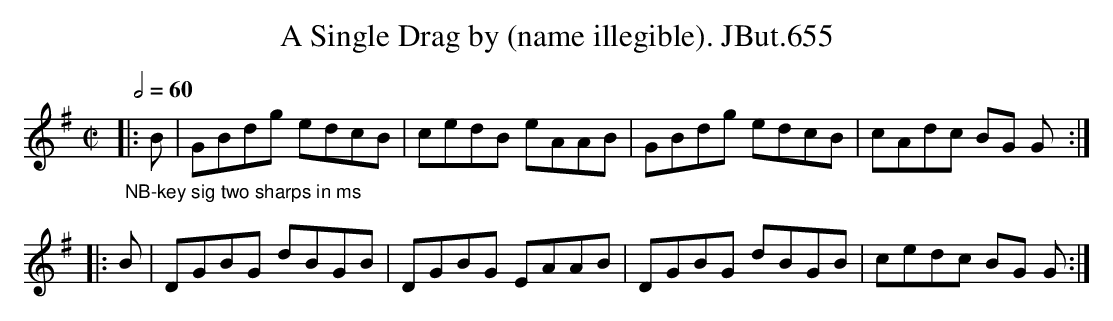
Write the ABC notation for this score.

X:1
T:Single Drag by (name illegible). JBut.655, A
M:C|
L:1/8
Q:1/2=60
K:G
"_NB-key sig two sharps in ms" |:B|GBdg edcB|cedB eAAB|GBdg edcB|cAdc BG G:|
|:B|DGBG dBGB|DGBG EAAB|DGBG dBGB|cedc BG G:|
